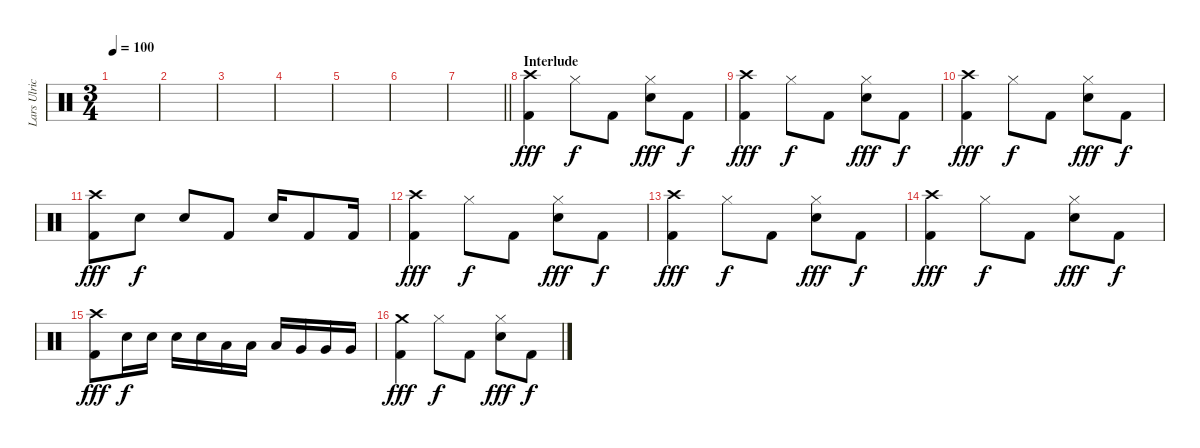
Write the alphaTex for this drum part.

\track ("Lars Ulrich" "Lars Ulric") {instrument percussion}
\staff {score}
\articulation defaults
\ts (3 4)
\tempo 100
\clef neutral
\ks c
|
|
|
|
|
|
\barLineRight lightlight
|
\section ("" "Interlude")
("Crash high (hit)" "Kick (hit) 2").4{dy fff} "Hi-Hat (closed)".8{dy f} "Kick (hit) 2".8 ("Hi-Hat (closed)" "Electric Snare (hit)").8{dy fff} "Kick (hit) 2".8{dy f} |
("Crash high (hit)" "Kick (hit) 2").4{dy fff} "Hi-Hat (closed)".8{dy f} "Kick (hit) 2".8 ("Hi-Hat (closed)" "Electric Snare (hit)").8{dy fff} "Kick (hit) 2".8{dy f} |
("Crash high (hit)" "Kick (hit) 2").4{dy fff} "Hi-Hat (closed)".8{dy f} "Kick (hit) 2".8 ("Hi-Hat (closed)" "Electric Snare (hit)").8{dy fff} "Kick (hit) 2".8{dy f} |
("Crash high (hit)" "Kick (hit) 2").8{dy fff} "Electric Snare (hit)".8{dy f} "Electric Snare (hit)".8 "Kick (hit) 2".8 "Electric Snare (hit)".16 "Kick (hit) 2".8 "Kick (hit) 2".16 |
("Crash high (hit)" "Kick (hit) 2").4{dy fff} "Hi-Hat (closed)".8{dy f} "Kick (hit) 2".8 ("Hi-Hat (closed)" "Electric Snare (hit)").8{dy fff} "Kick (hit) 2".8{dy f} |
("Crash high (hit)" "Kick (hit) 2").4{dy fff} "Hi-Hat (closed)".8{dy f} "Kick (hit) 2".8 ("Hi-Hat (closed)" "Electric Snare (hit)").8{dy fff} "Kick (hit) 2".8{dy f} |
("Crash high (hit)" "Kick (hit) 2").4{dy fff} "Hi-Hat (closed)".8{dy f} "Kick (hit) 2".8 ("Hi-Hat (closed)" "Electric Snare (hit)").8{dy fff} "Kick (hit) 2".8{dy f} |
("Crash high (hit)" "Kick (hit) 2").8{dy fff} "Electric Snare (hit)".16{dy f} "Electric Snare (hit)".16 "Electric Snare (hit)".16 "Electric Snare (hit)".16 "Low Tom (hit)".16 "Low Tom (hit)".16 "Low Tom (hit)".16 "Very Low Tom (hit)".16 "Very Low Tom (hit)".16 "Very Low Tom (hit)".16 |
("Crash medium (hit)" "Kick (hit) 2").4{dy fff} "Hi-Hat (closed)".8{dy f} "Kick (hit) 2".8 ("Hi-Hat (closed)" "Electric Snare (hit)").8{dy fff} "Kick (hit) 2".8{dy f}
